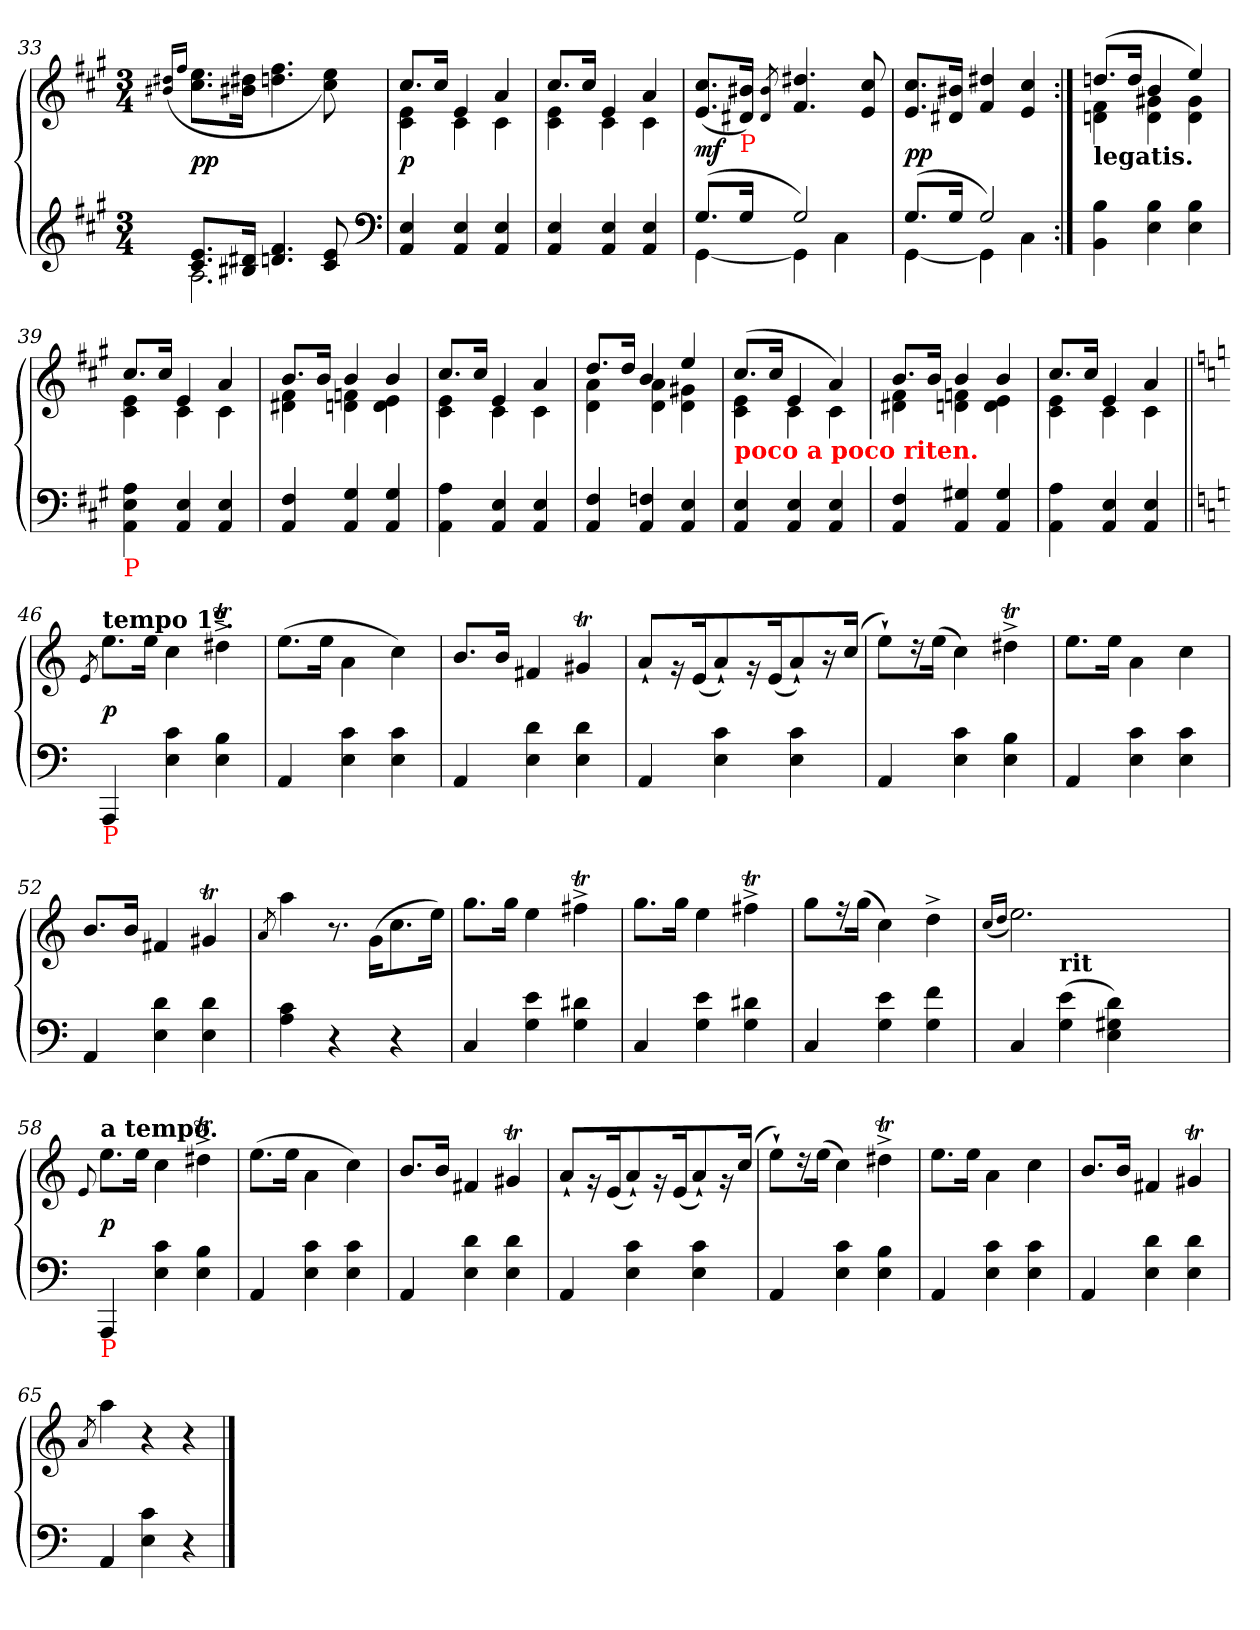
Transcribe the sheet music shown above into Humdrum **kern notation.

**kern	**kern	**dynam
*part1	*part1	*part1
*staff2	*staff1	*staff1/2
*clefG2	*clefG2	*
*k[f#c#g#]	*k[f#c#g#]	*
*M3/4	*M3/4	*
=33	=33	=33
.	(>16qqdd#X/ 16qqb#X/LL	.
.	16qqff#JJ	.
*^	*	*
8.e 8.c#L	2.A)	8.ee 8.cc#L	pp
16d#X 16B#XJk	.	16dd# 16b#Jk	.
4.f# 4.dn	.	4.ff# 4.ddn	.
(<8e 8c#	.	8ee 8cc#)	.
*v	*v	*	*
*clefF4	*	*
=34	=34	=34
*	*^	*
4E 4AA	8.cc#L	4e 4c#	p
.	16cc#Jk	.	.
4E 4AA	4e	4c#	.
4E 4AA	4a	4c#	.
=35	=35	=35	=35
4E 4AA	8.cc#L	4e 4c#	.
.	16cc#Jk	.	.
4E 4AA	4e	4c#	.
4E 4AA	4a	4c#	.
*	*v	*v	*
=36	=36	=36
*^	*	*
(>8.G#L	[4GG#	(<8.cc# 8.eL	mf
!	!	!LO:TX:b:color=red:t=P	!
16G#Jk	.	16b#X 16d#XJk)	.
.	.	8qb#/ 8qd#/	.
2G#)	4GG#]	4.dd#X 4.f#	.
.	4C#	.	.
.	.	8cc# 8e	.
=37	=37	=37	=37
(>8.G#L	[4GG#	8.cc# 8.eL	pp
16G#Jk	.	16b#X 16d#XJk	.
2G#)	4GG#]	4dd#X 4f#	.
.	4C#	4cc# 4e	.
=38:|!	=38:|!	=38:|!	=38:|!
*	*	*^	*
!	!	!LO:TX:b:B:t=legatis.	!	!
*v	*v	*	*	*
4B 4BB	(>8.ddnL	4f# 4dn	.
.	16ddJk	.	.
4B 4E	4b	4g#X 4d	.
4B 4E	4ee)	4g# 4d	.
=39	=39	=39	=39
!LO:TX:b:color=red:t=P	!	!	!
4A 4E 4AA	8.cc#L	4e 4c#	.
.	16cc#Jk	.	.
4E 4AA	4e	4c#	.
4E 4AA	4a	4c#	.
=40	=40	=40	=40
4F#/ 4AA/	8.bL	4f# 4d#X	.
.	16bJk	.	.
4G#/ 4AA/	4b	4fn 4dn	.
4G#/ 4AA/	4b	4e 4d	.
=41	=41	=41	=41
4A 4AA	8.cc#L	4e 4c#	.
.	16cc#Jk	.	.
4E 4AA	4e	4c#	.
4E 4AA	4a	4c#	.
=42	=42	=42	=42
4F# 4AA	8.ddL	4a 4d	.
.	16ddJk	.	.
4Fn 4AA	4b	4a 4d	.
4E 4AA	4ee	4g#X 4d	.
=43	=43	=43	=43
!	!LO:TX:b:B:color=red:t=poco a poco riten.	!	!
4E 4AA	(>8.cc#L	4e 4c#	.
.	16cc#Jk	.	.
4E 4AA	4e	4c#	.
4E 4AA	4a)	4c#	.
=44	=44	=44	=44
4F#/ 4AA/	8.bL	4f# 4d#X	.
.	16bJk	.	.
4G#X/ 4AA/	4b	4fn 4dn	.
4G#/ 4AA/	4b	4e 4d	.
=45	=45	=45	=45
4A 4AA	8.cc#L	4e 4c#	.
.	16cc#Jk	.	.
4E 4AA	4e	4c#	.
4E 4AA	4a	4c#	.
*	*v	*v	*
=46||	=46||	=46||
*k[]	*k[]	*
.	8qe	.
!	!LO:TX:a:B:t=tempo 1º.	!
!LO:TX:b:color=red:t=P	!	!
4AAA	8.eeL	p
.	16eeJk	.
4c 4E	4cc	.
4B 4E	4dd#Xt^<	.
=47	=47	=47
4AA	(>8.eeL	.
.	16eeJk	.
4c 4E	4a\	.
4c 4E	4cc)	.
=48	=48	=48
4AA	8.b/L	.
.	16bJk	.
4d 4E	4f#X	.
4d 4E	4g#Xt	.
=49	=49	=49
4AA	8a`<L	.
.	16rg	.
.	(<16ek	.
4c 4E	8a`<)	.
.	16rg	.
.	(<16ek	.
4c 4E	8a`<)	.
.	16r	.
.	(>16ccJk	.
=50	=50	=50
4AA	8ee`>L)	.
.	16rdd	.
.	(>16eeJk	.
4c 4E	4cc)	.
4B 4E	4dd#Xt^<	.
=51	=51	=51
4AA	8.eeL	.
.	16eeJk	.
4c 4E	4a\	.
4c 4E	4cc	.
=52	=52	=52
4AA	8.b/L	.
.	16bJk	.
4d 4E	4f#X	.
4d 4E	4g#Xt	.
=53	=53	=53
.	8qa/	.
4c 4A	4aa	.
4r	8.r	.
.	(>16g\KL	.
4r	8.cc	.
.	16eeJk)	.
=54	=54	=54
4C	8.ggL	.
.	16ggJk	.
4e 4G	4ee	.
4d#X 4G	4ff#Xt^<	.
=55	=55	=55
4C	8.ggL	.
.	16ggJk	.
4e 4G	4ee	.
4d#X 4G	4ff#Xt^<	.
=56	=56	=56
4C	8ggL	.
.	16rff	.
.	(>16ggJk	.
4e 4G	4cc)	.
4f 4G	4dd^<	.
=57	=57	=57
.	(<16qqcc/LL	.
.	16qqddJJ	.
*	*^	*
4C	2.ee)	4ryy	.
!	!	!LO:TX:b:B:t=rit	!
(>4e 4G	.	1ryy	.
4d 4G#X 4E)	.	.	.
2ryy	2ryy	.	.
*	*v	*v	*
=58	=58	=58
.	8qqe/	.
!	!LO:TX:a:B:t=a tempo.	!
!LO:TX:b:color=red:t=P	!	!
4AAA	8.eeL	p
.	16eeJk	.
4c 4E	4cc	.
4B 4E	4dd#Xt^<	.
=59	=59	=59
4AA	(>8.eeL	.
.	16eeJk	.
4c 4E	4a\	.
4c 4E	4cc)	.
=60	=60	=60
4AA	8.b/L	.
.	16bJk	.
4d 4E	4f#X	.
4d 4E	4g#Xt	.
=61	=61	=61
4AA	8a`<L	.
.	16rg	.
.	(<16ek	.
4c 4E	8a`<)	.
.	16rg	.
.	(<16ek	.
4c 4E	8a`<)	.
.	16rg	.
.	(<16ccJk	.
=62	=62	=62
4AA	8ee`>L)	.
.	16rdd	.
.	(>16eeJk	.
4c 4E	4cc)	.
4B 4E	4dd#Xt^<	.
=63	=63	=63
4AA	8.eeL	.
.	16eeJk	.
4c 4E	4a\	.
4c 4E	4cc	.
=64	=64	=64
4AA	8.b/L	.
.	16bJk	.
4d 4E	4f#X	.
4d 4E	4g#Xt	.
=65	=65	=65
.	8qa/	.
4AA	4aa	.
4c 4E	4r	.
4r	4r	.
==	==	==
*-	*-	*-
